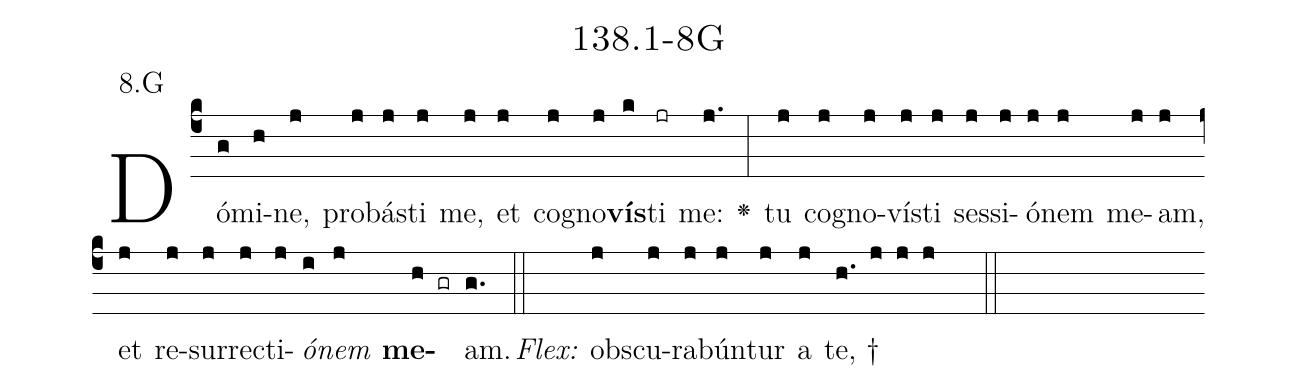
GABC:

name: 138.1-8G;
annotation: 8.G;
%%
(c4)Dó(g)mi(h)ne,(j) pro(j)bás(j)ti(j) me,(j) et(j) co(j)gno(j)<b>vís</b>(k)ti(jr) me:(j.) <v>\greheightstar</v>(:) tu(j) co(j)gno(j)vís(j)ti(j) ses(j)si(j)ó(j)nem(j) me(j)am,(j) et(j) re(j)sur(j)rec(j)ti(j)<i>ó</i>(i)<i>nem</i>(j) <b>me</b>(h gr)am.(g.) (::)
<i>Flex:</i>()  obs(j)cu(j)ra(j)bún(j)tur(j) a(j) te, †(h. j j j  ::)

%E(j) u(j) o(i) u(j) a(h) e.(g.) (::)
